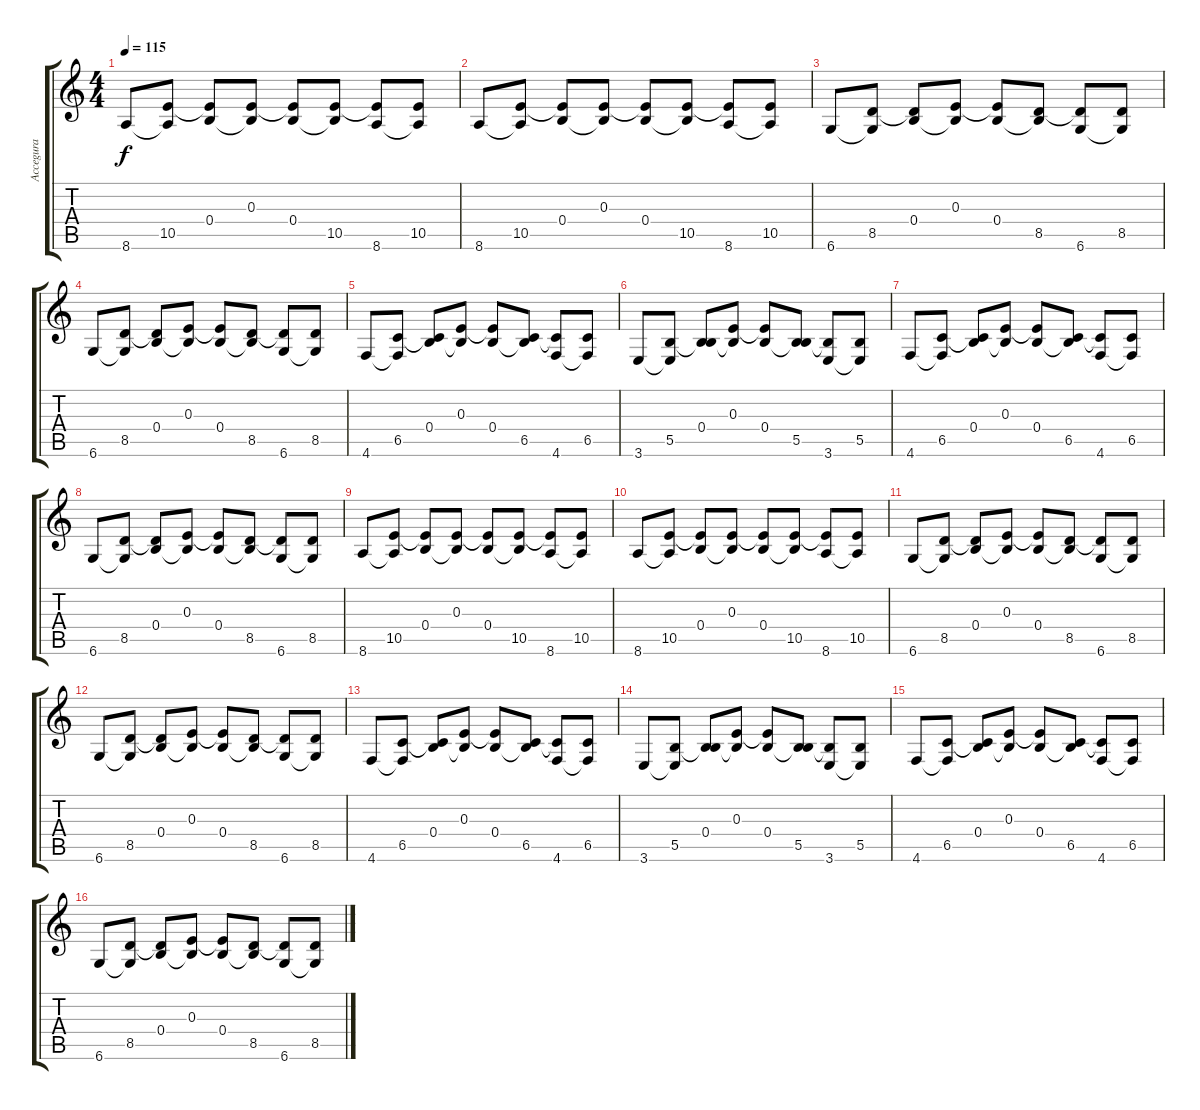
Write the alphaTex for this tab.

\track ("Accegura" "Accegura") {instrument acousticguitarnylon}
\staff {score tabs}
\tuning (Db4 Ab3 E3 B2 Gb2 Db2) {hide}
\ts (4 4)
\tempo 115
\clef g2
\ks c
8.6.8{dy f} (10.5 8.6{t}).8 (0.4 10.5{t}).8 (0.3 0.4{t}).8 (0.3{t} 0.4).8 (0.4{t} 10.5).8 (10.5{t} 8.6).8 (10.5 8.6{t}).8 |
8.6.8 (10.5 8.6{t}).8 (0.4 10.5{t}).8 (0.3 0.4{t}).8 (0.3{t} 0.4).8 (0.4{t} 10.5).8 (10.5{t} 8.6).8 (10.5 8.6{t}).8 |
6.6.8 (8.5 6.6{t}).8 (0.4 8.5{t}).8 (0.3 0.4{t}).8 (0.3{t} 0.4).8 (0.4{t} 8.5).8 (8.5{t} 6.6).8 (8.5 6.6{t}).8 |
6.6.8 (8.5 6.6{t}).8 (0.4 8.5{t}).8 (0.3 0.4{t}).8 (0.3{t} 0.4).8 (0.4{t} 8.5).8 (8.5{t} 6.6).8 (8.5 6.6{t}).8 |
4.6.8 (6.5 4.6{t}).8 (0.4 6.5{t}).8 (0.3 0.4{t}).8 (0.3{t} 0.4).8 (0.4{t} 6.5).8 (6.5{t} 4.6).8 (6.5 4.6{t}).8 |
3.6.8 (5.5 3.6{t}).8 (0.4 5.5{t}).8 (0.3 0.4{t}).8 (0.3{t} 0.4).8 (0.4{t} 5.5).8 (5.5{t} 3.6).8 (5.5 3.6{t}).8 |
4.6.8 (6.5 4.6{t}).8 (0.4 6.5{t}).8 (0.3 0.4{t}).8 (0.3{t} 0.4).8 (0.4{t} 6.5).8 (6.5{t} 4.6).8 (6.5 4.6{t}).8 |
6.6.8 (8.5 6.6{t}).8 (0.4 8.5{t}).8 (0.3 0.4{t}).8 (0.3{t} 0.4).8 (0.4{t} 8.5).8 (8.5{t} 6.6).8 (8.5 6.6{t}).8 |
8.6.8 (10.5 8.6{t}).8 (0.4 10.5{t}).8 (0.3 0.4{t}).8 (0.3{t} 0.4).8 (0.4{t} 10.5).8 (10.5{t} 8.6).8 (10.5 8.6{t}).8 |
8.6.8 (10.5 8.6{t}).8 (0.4 10.5{t}).8 (0.3 0.4{t}).8 (0.3{t} 0.4).8 (0.4{t} 10.5).8 (10.5{t} 8.6).8 (10.5 8.6{t}).8 |
6.6.8 (8.5 6.6{t}).8 (0.4 8.5{t}).8 (0.3 0.4{t}).8 (0.3{t} 0.4).8 (0.4{t} 8.5).8 (8.5{t} 6.6).8 (8.5 6.6{t}).8 |
6.6.8 (8.5 6.6{t}).8 (0.4 8.5{t}).8 (0.3 0.4{t}).8 (0.3{t} 0.4).8 (0.4{t} 8.5).8 (8.5{t} 6.6).8 (8.5 6.6{t}).8 |
4.6.8 (6.5 4.6{t}).8 (0.4 6.5{t}).8 (0.3 0.4{t}).8 (0.3{t} 0.4).8 (0.4{t} 6.5).8 (6.5{t} 4.6).8 (6.5 4.6{t}).8 |
3.6.8 (5.5 3.6{t}).8 (0.4 5.5{t}).8 (0.3 0.4{t}).8 (0.3{t} 0.4).8 (0.4{t} 5.5).8 (5.5{t} 3.6).8 (5.5 3.6{t}).8 |
4.6.8 (6.5 4.6{t}).8 (0.4 6.5{t}).8 (0.3 0.4{t}).8 (0.3{t} 0.4).8 (0.4{t} 6.5).8 (6.5{t} 4.6).8 (6.5 4.6{t}).8 |
6.6.8 (8.5 6.6{t}).8 (0.4 8.5{t}).8 (0.3 0.4{t}).8 (0.3{t} 0.4).8 (0.4{t} 8.5).8 (8.5{t} 6.6).8 (8.5 6.6{t}).8
